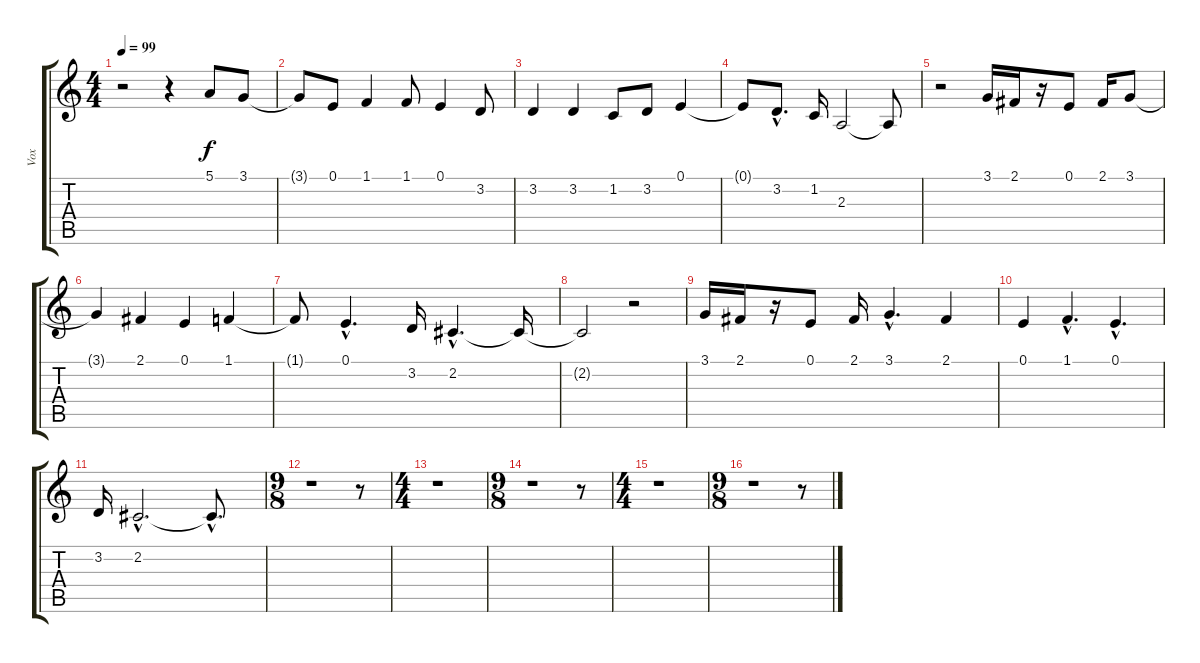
\track ("Vox" "Vox") {instrument synthvoice}
\staff {score tabs}
\tuning (E4 B3 G3 D3 A2 E2) {hide}
\ts (4 4)
\tempo 99
\clef g2
\ks c
r.2{dy f} r.4 5.1.8 3.1.8 |
3.1{t}.8 0.1.8 1.1.4 1.1.8 0.1.4 3.2.8 |
3.2.4 3.2.4 1.2.8 3.2.8 0.1.4 |
0.1{t}.8 3.2{hac}.8{d} 1.2.16 2.3.2 2.3{t}.8 |
r.2 3.1.16 2.1.16 r.16 0.1.8 2.1.16 3.1.8 |
3.1{t}.4 2.1.4 0.1.4 1.1.4 |
1.1{t}.8 0.1{hac}.4{d} 3.2.16 2.2{hac}.4{d} 2.2{t}.16 |
2.2{t}.2 r.2 |
3.1.16 2.1.16 r.16 0.1.8 2.1.16 3.1{hac}.4{d} 2.1.4 |
0.1.4 1.1{hac}.4{d} 0.1{hac}.4{d} |
3.2.16 2.2{hac}.2{d} 2.2{hac t}.8{d} |
\ts (9 8)
r.1 r.8 |
\ts (4 4)
r.1 |
\ts (9 8)
r.1 r.8 |
\ts (4 4)
r.1 |
\ts (9 8)
r.1 r.8
